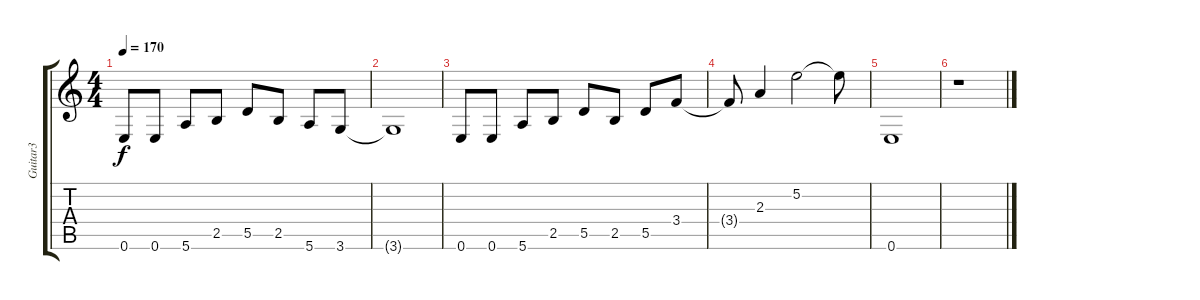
\track ("Guitar3" "Guitar3") {instrument distortionguitar}
\staff {score tabs}
\tuning (E4 B3 G3 D3 A2 E2) {hide}
\ts (4 4)
\tempo 170
\clef g2
\ks c
0.6.8{dy f} 0.6.8 5.6.8 2.5.8 5.5.8 2.5.8 5.6.8 3.6.8 |
3.6{t}.1 |
0.6.8 0.6.8 5.6.8 2.5.8 5.5.8 2.5.8 5.5.8 3.4.8 |
3.4{t}.8 2.3.4 5.2.2 5.2{t}.8 |
0.6.1 |
r.1
